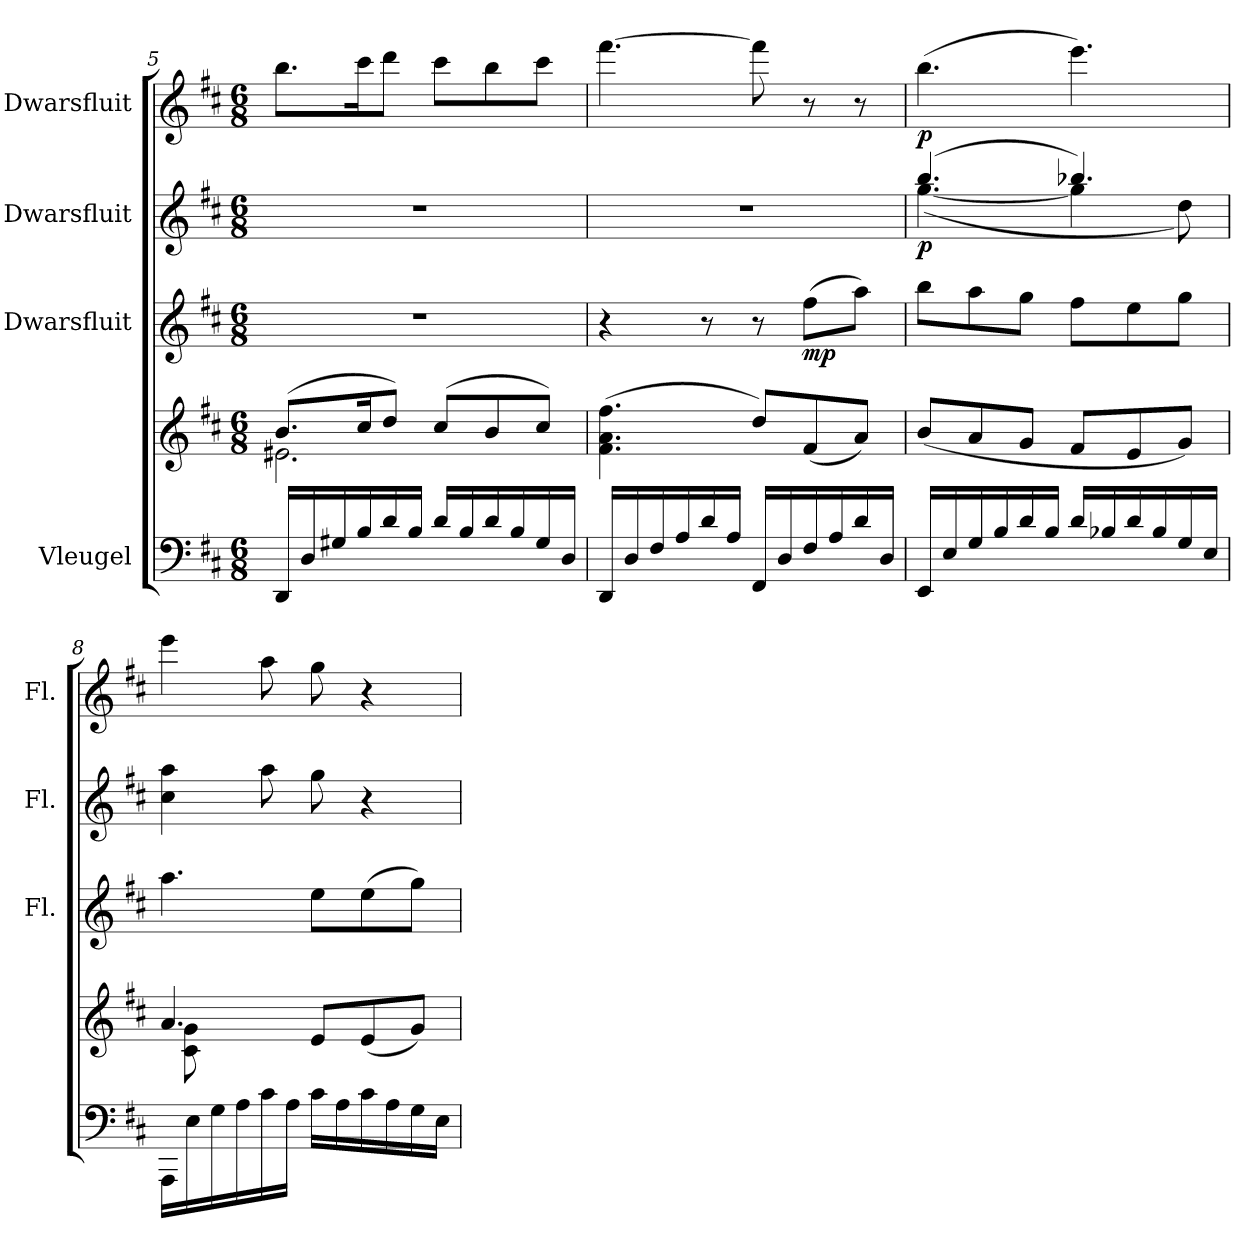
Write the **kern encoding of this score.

**kern	**kern	**kern	**dynam	**kern	**dynam	**kern	**dynam
*part4	*part4	*part3	*part3	*part2	*part2	*part1	*part1
*staff5	*staff4	*staff3	*staff3	*staff2	*staff2	*staff1	*staff1
*I"Vleugel	*	*I"Dwarsfluit	*	*I"Dwarsfluit	*	*I"Dwarsfluit	*
*	*	*I'Fl.	*	*I'Fl.	*	*I'Fl.	*
*clefF4	*clefG2	*clefG2	*	*clefG2	*	*clefG2	*
*k[f#c#]	*k[f#c#]	*k[f#c#]	*	*k[f#c#]	*	*k[f#c#]	*
*M6/8	*M6/8	*M6/8	*	*M6/8	*	*M6/8	*
=5	=5	=5	=5	=5	=5	=5	=5
*	*^	*	*	*	*	*	*
16DD/LL	(8.b/L	2.e#X\	2.r	.	2.r	.	8.bb\L	.
16D/	.	.	.	.	.	.	.	.
16G#X/	.	.	.	.	.	.	.	.
16B/	16cc#/K	.	.	.	.	.	16ccc#\K	.
16d/	8dd/J)	.	.	.	.	.	8ddd\J	.
16B/JJ	.	.	.	.	.	.	.	.
16d/LL	(8cc#/L	.	.	.	.	.	8ccc#\L	.
16B/	.	.	.	.	.	.	.	.
16d/	8b/	.	.	.	.	.	8bb\	.
16B/	.	.	.	.	.	.	.	.
16G#/	8cc#/J)	.	.	.	.	.	8ccc#\J	.
16D/JJ	.	.	.	.	.	.	.	.
*	*v	*v	*	*	*	*	*	*
=6	=6	=6	=6	=6	=6	=6	=6
16DD/LL	(4.f#\ 4.a\ 4.ff#\	4r	.	2.r	.	[4.fff#\	.
16D/	.	.	.	.	.	.	.
16F#/	.	.	.	.	.	.	.
16A/	.	.	.	.	.	.	.
16d/	.	8r	.	.	.	.	.
16A/JJ	.	.	.	.	.	.	.
16FF#/LL	8dd/L)	8r	.	.	.	8fff#\]	.
16D/	.	.	.	.	.	.	.
!	!	!	!LO:DY:b	!	!	!	!
16F#/	(8f#/	(8ff#\L	mp	.	.	8r	.
16A/	.	.	.	.	.	.	.
16d/	8a/J)	8aa\J)	.	.	.	8r	.
16D/JJ	.	.	.	.	.	.	.
!!LO:LB:g=z
=7	=7	=7	=7	=7	=7	=7	=7
*	*	*	*	*^	*	*	*
!	!	!	!	!	!	!LO:DY:b	!	!LO:DY:b
16EE/LL	(>8b/L	8bb\L	.	(4.bb/	([4.gg\	p	(4.bb\	p
16E/	.	.	.	.	.	.	.	.
16G/	8a/	8aa\	.	.	.	.	.	.
16B/	.	.	.	.	.	.	.	.
16d/	8g/J	8gg\J	.	.	.	.	.	.
16B/JJ	.	.	.	.	.	.	.	.
16d/LL	8f#/L	8ff#\L	.	4.bb-X/)	4gg\]	.	4.eee\)	.
16B-X/	.	.	.	.	.	.	.	.
16d/	8e/	8ee\	.	.	.	.	.	.
16B-/	.	.	.	.	.	.	.	.
16G/	8g/J)	8gg\J	.	.	8dd\)	.	.	.
16E/JJ	.	.	.	.	.	.	.	.
*	*	*	*	*v	*v	*	*	*
=8	=8	=8	=8	=8	=8	=8	=8
*	*^	*	*	*	*	*	*
16AAA\LL	4.a/	8c#\ 8g\	4.aa\	.	4cc#\ 4aa\	.	4eee\	.
16E\	.	.	.	.	.	.	.	.
16G\	.	8ryy	.	.	.	.	.	.
16A\	.	.	.	.	.	.	.	.
16c#\	.	2ryy	.	.	8aa\	.	8aa\	.
16A\JJ	.	.	.	.	.	.	.	.
16c#\LL	8e/L	.	8ee\L	.	8gg\	.	8gg\	.
16A\	.	.	.	.	.	.	.	.
16c#\	(8e/	.	(8ee\	.	4r	.	4r	.
16A\	.	.	.	.	.	.	.	.
16G\	8g/J)	.	8gg\J)	.	.	.	.	.
16E\JJ	.	.	.	.	.	.	.	.
*	*v	*v	*	*	*	*	*	*
=	=	=	=	=	=	=	=
*-	*-	*-	*-	*-	*-	*-	*-
